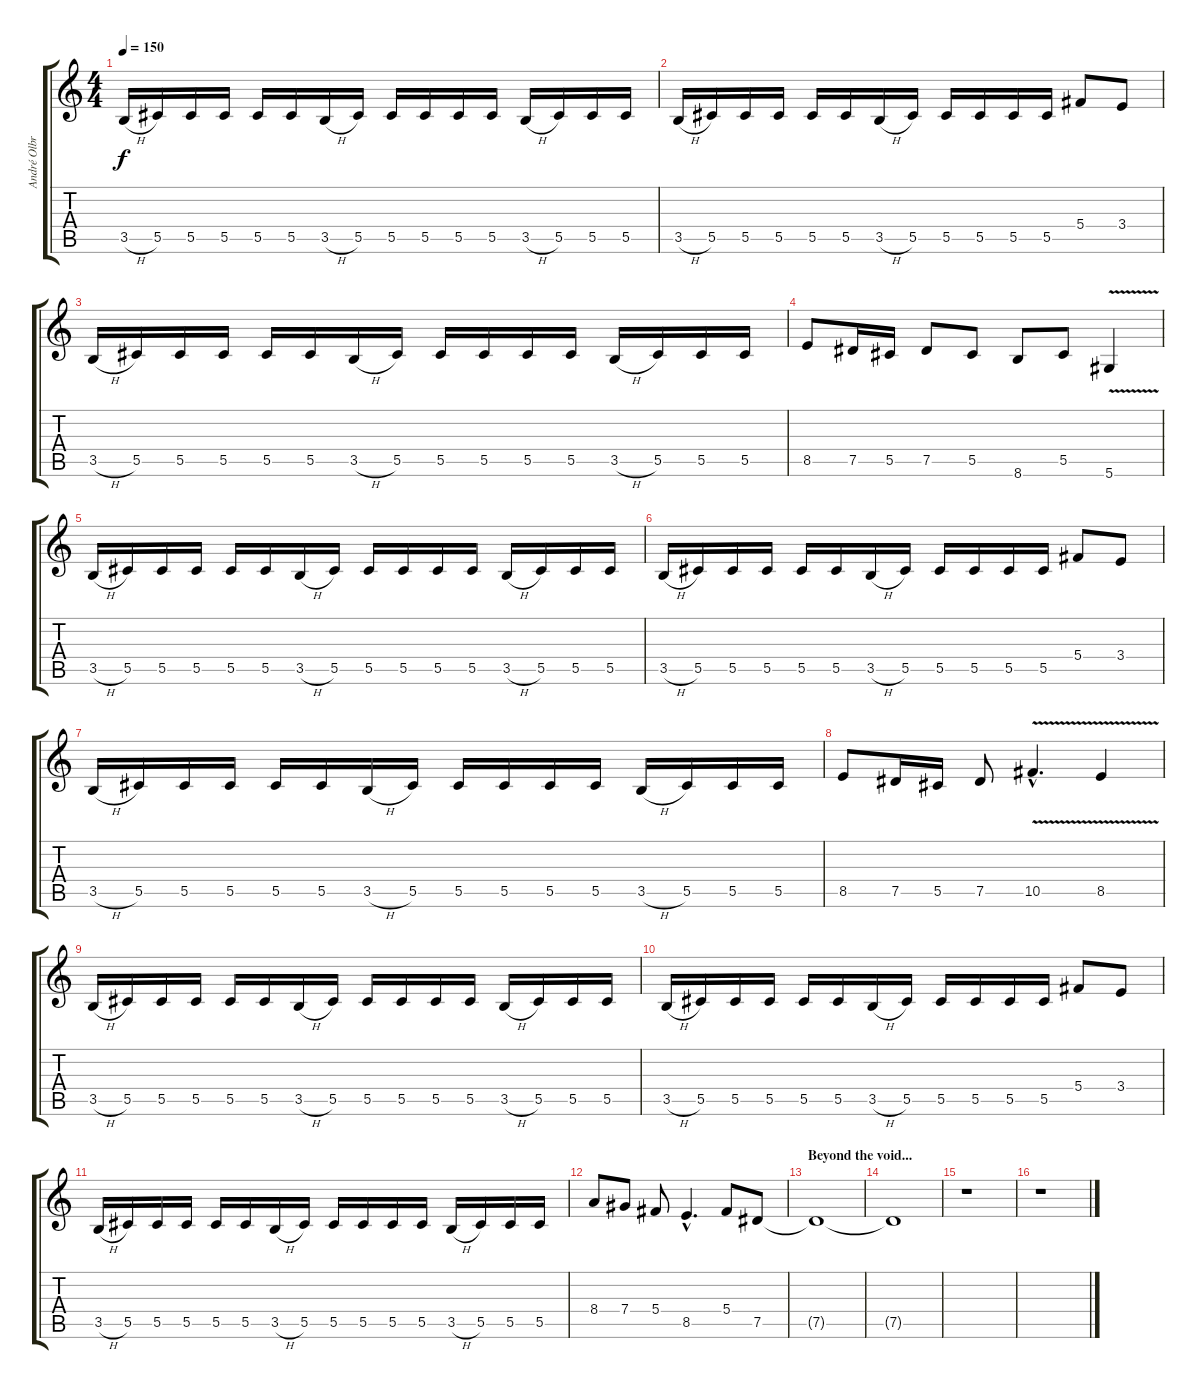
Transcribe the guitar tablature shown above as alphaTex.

\track ("André Olbrich" "André Olbr") {instrument distortionguitar}
\staff {score tabs}
\tuning (Eb4 Bb3 Gb3 Db3 Ab2 Eb2) {hide}
\ts (4 4)
\tempo 150
\clef g2
\ks c
3.5{h}.16{dy f} 5.5.16 5.5.16 5.5.16 5.5.16 5.5.16 3.5{h}.16 5.5.16 5.5.16 5.5.16 5.5.16 5.5.16 3.5{h}.16 5.5.16 5.5.16 5.5.16 |
3.5{h}.16 5.5.16 5.5.16 5.5.16 5.5.16 5.5.16 3.5{h}.16 5.5.16 5.5.16 5.5.16 5.5.16 5.5.16 5.4.8 3.4.8 |
3.5{h}.16 5.5.16 5.5.16 5.5.16 5.5.16 5.5.16 3.5{h}.16 5.5.16 5.5.16 5.5.16 5.5.16 5.5.16 3.5{h}.16 5.5.16 5.5.16 5.5.16 |
8.5.8 7.5.16 5.5.16 7.5.8 5.5.8 8.6.8 5.5.8 5.6{v}.4 |
3.5{h}.16 5.5.16 5.5.16 5.5.16 5.5.16 5.5.16 3.5{h}.16 5.5.16 5.5.16 5.5.16 5.5.16 5.5.16 3.5{h}.16 5.5.16 5.5.16 5.5.16 |
3.5{h}.16 5.5.16 5.5.16 5.5.16 5.5.16 5.5.16 3.5{h}.16 5.5.16 5.5.16 5.5.16 5.5.16 5.5.16 5.4.8 3.4.8 |
3.5{h}.16 5.5.16 5.5.16 5.5.16 5.5.16 5.5.16 3.5{h}.16 5.5.16 5.5.16 5.5.16 5.5.16 5.5.16 3.5{h}.16 5.5.16 5.5.16 5.5.16 |
8.5.8 7.5.16 5.5.16 7.5.8 10.5{v hac}.4{d} 8.5{v}.4 |
3.5{h}.16 5.5.16 5.5.16 5.5.16 5.5.16 5.5.16 3.5{h}.16 5.5.16 5.5.16 5.5.16 5.5.16 5.5.16 3.5{h}.16 5.5.16 5.5.16 5.5.16 |
3.5{h}.16 5.5.16 5.5.16 5.5.16 5.5.16 5.5.16 3.5{h}.16 5.5.16 5.5.16 5.5.16 5.5.16 5.5.16 5.4.8 3.4.8 |
3.5{h}.16 5.5.16 5.5.16 5.5.16 5.5.16 5.5.16 3.5{h}.16 5.5.16 5.5.16 5.5.16 5.5.16 5.5.16 3.5{h}.16 5.5.16 5.5.16 5.5.16 |
8.4.8 7.4.8 5.4.8 8.5{hac}.4{d} 5.4.8 7.5.8 |
\section ("" "Beyond the void...")
7.5{t}.1 |
7.5{t}.1 |
r.1 |
r.1
